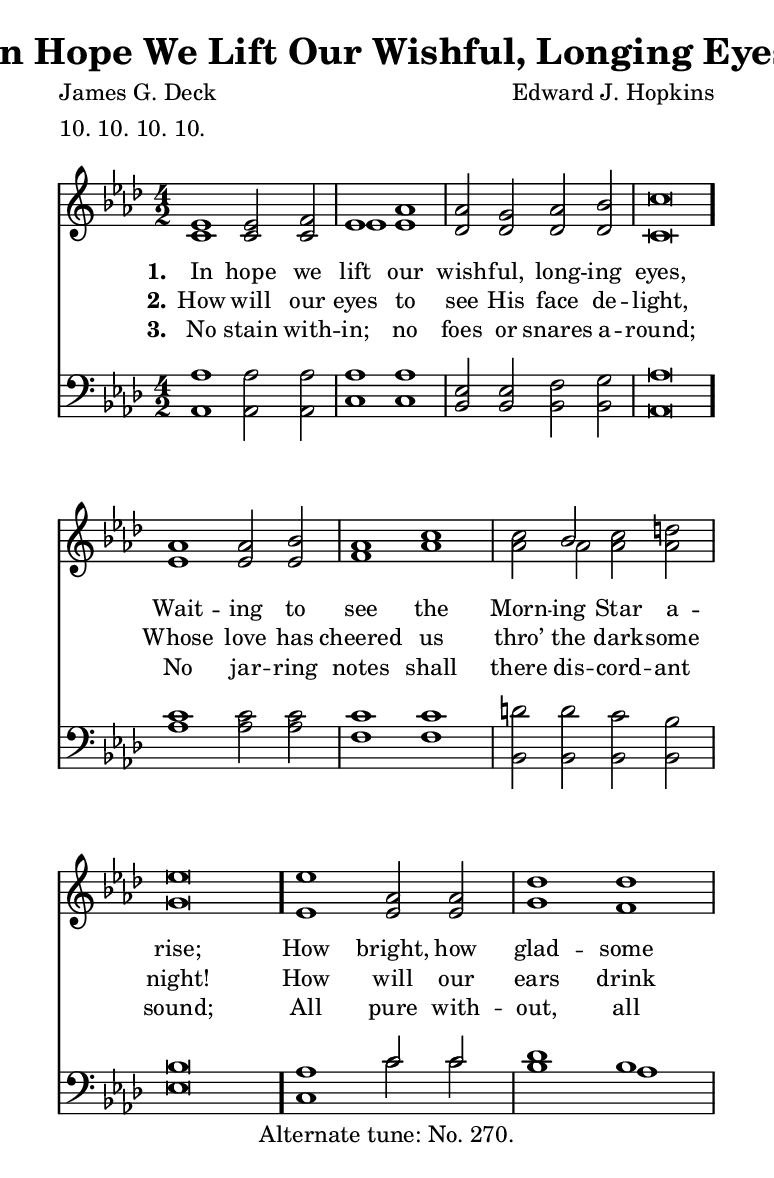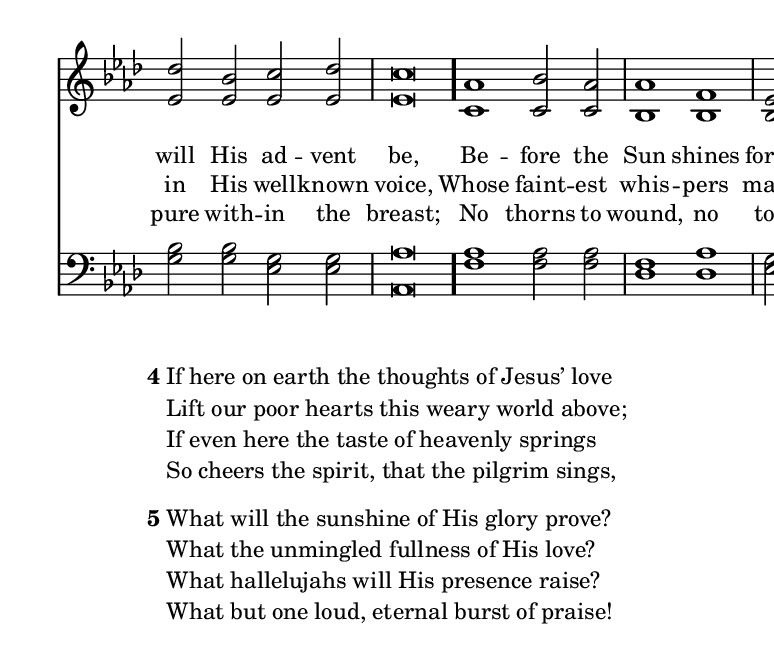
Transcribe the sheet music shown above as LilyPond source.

\include "common/global.ily"
\paper {
  \include "common/paper.ily"
  systems-per-page = ##f
  system-count = 4 % original has 3 systems
score-markup-spacing.padding = 3
score-markup-spacing.basic-distance = 3

  oddFooterMarkup = \markup { \fill-line { \on-the-fly \first-page "Alternate tune: No. 270." } }
}

\header{
  hymnnumber = "166"
  title = "In Hope We Lift Our Wishful, Longing Eyes"
  tunename = "Ellers" % see https://hymnary.org/tune/ellers_hopkins
  meter = "10. 10. 10. 10."
  poet = "James G. Deck" % see https://hymnary.org/text/in_hope_we_lift_our_wishful_longing_eyes
  composer = "Edward J. Hopkins" % see https://hymnary.org/tune/ellers_hopkins
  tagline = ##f
}

patternAA = { c1 c2 c2 | c1 c1 | c2 c2 c2 c2 | c\breve }

global = {
  \include "common/overrides.ily"
  \override Staff.TimeSignature.style = #'numbered
  \time 4/2
  \override Score.MetronomeMark.transparent = ##t % hide all fermata changes too
  \tempo 2=100
  \key aes \major
  \autoBeamOff
}

notesSoprano = {
\global
\relative c' {

  \changePitch \patternAA { ees ees f | ees aes | aes g aes bes | c }
  \changePitch \patternAA { aes aes bes | aes c | c bes c d | ees }
  \changePitch \patternAA { ees aes, aes | des des | des bes c des | c }
  \changePitch \patternAA { aes bes aes | aes f | ees ees f ees | ees }
  \bar "|."

}
}

notesAlto = {
\global
\relative e' {

  \changePitch \patternAA { c c c | ees ees | des des des des | c }
  \changePitch \patternAA { ees ees ees | f aes | aes aes aes aes | g }
  \changePitch \patternAA { ees ees ees | g f | ees ees ees ees | ees }
  \changePitch \patternAA { c c c | bes bes | bes bes des des | c }

}
}

notesTenor = {
\global
\relative a {

  \changePitch \patternAA { aes aes aes | aes aes | ees ees f g | aes }
  \changePitch \patternAA { c c c | c c | d d c bes | bes }
  \changePitch \patternAA { aes c c | des bes | bes bes g g | aes }
  \changePitch \patternAA { aes aes aes | f aes | g g g g | aes }

}
}

notesBass = {
\global
\relative f, {

  \changePitch \patternAA { aes aes aes | c c | bes bes bes bes | aes }
  \changePitch \patternAA { aes' aes aes | f f | bes, bes bes bes | ees }
  \changePitch \patternAA { c c' c | bes aes | g g ees ees | aes, }
  \changePitch \patternAA { f' f f | des des | ees ees ees ees | aes, }

}
}

wordsA = \lyricmode {
\set stanza = "1."

In hope we lift our wish -- ful, long -- ing eyes, \bar "."
Wait -- ing to see the Morn -- ing Star a -- rise; \bar "."
How bright, how glad -- some will His ad -- vent be, \bar "."
Be -- fore the Sun shines forth in ma -- jes -- ty! \bar "."

}

wordsB = \lyricmode {
\set stanza = "2."

How will our eyes to see His face de -- light,
Whose love has cheered us thro’ the dark -- some night!
How will our ears drink in His well -- known voice,
Whose faint -- est whis -- pers make our souls re -- joice.

}

wordsC = \lyricmode {
\set stanza = "3."

No stain with -- in; no foes or snares a -- round;
No jar -- ring notes shall there dis -- cord -- ant sound;
All pure with -- out, all pure with -- in the breast;
No thorns to wound, no toil to mar our rest.

}

wordsD = \markuplist {

\line { If here on earth the thoughts of Jesus’ love }
\line { Lift our poor hearts this weary world above; }
\line { If even here the taste of heavenly springs }
\line { So cheers the spirit, that the pilgrim sings, }

}

wordsE = \markuplist {

\line { What will the sunshine of His glory prove? }
\line { What the unmingled fullness of His love? }
\line { What hallelujahs will His presence raise? }
\line { What but one loud, eternal burst of praise! }

}

\score {
  \context ChoirStaff <<
    \context Staff = upper <<
      \set Staff.autoBeaming = ##f
      \set ChoirStaff.systemStartDelimiter = #'SystemStartBar
      \set ChoirStaff.printPartCombineTexts = ##f
      \partcombine #'(2 . 11) \notesSoprano \notesAlto
      \context NullVoice = sopranos { \voiceOne << \notesSoprano >> }
      \context Lyrics = one   \lyricsto sopranos \wordsA
      \context Lyrics = two   \lyricsto sopranos \wordsB
      \context Lyrics = three \lyricsto sopranos \wordsC
    >>
    \context Staff = men <<
      \set Staff.autoBeaming = ##f
      \clef bass
      \set ChoirStaff.printPartCombineTexts = ##f
      \partcombine #'(2 . 11) \notesTenor \notesBass
    >>
  >>
  \layout {
    \include "common/layout.ily"
  }
  #(cond ((ly:get-option 'eog-midi-permitted) #{ \midi{
    \include "common/midi.ily"
  } #}))
}

\noPageBreak

\markup { \fill-line { \vcenter \column {
  \vspace #1
  \line{ \bold 4 \column { \wordsD } } \combine \null \vspace #0.4
  \line{ \bold 5 \column { \wordsE } }
  \vspace #1
} } }

\version "2.19.49"  % necessary for upgrading to future LilyPond versions.

% vi:set et ts=2 sw=2 ai nocindent syntax=lilypond:
